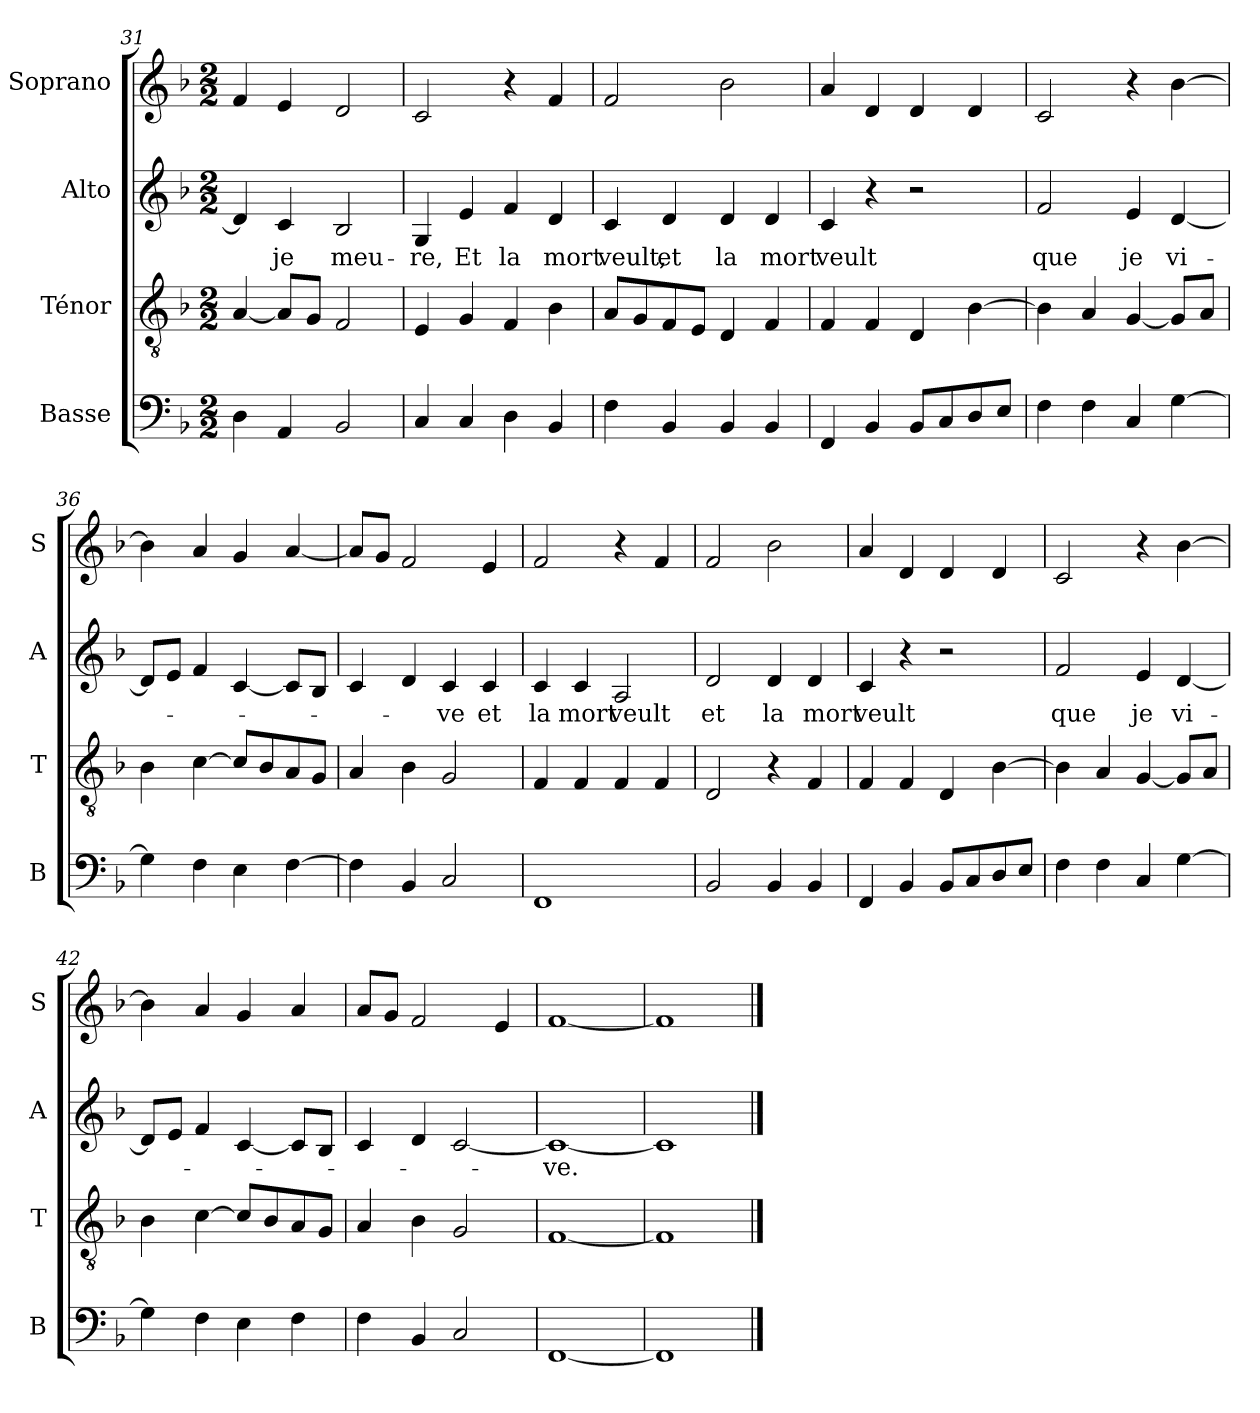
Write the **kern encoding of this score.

**kern	**kern	**kern	**text	**kern
*part4	*part3	*part2	*part2	*part1
*staff4	*staff3	*staff2	*staff2	*staff1
*I"Basse	*I"Ténor	*I"Alto	*	*I"Soprano
*I'B	*I'T	*I'A	*	*I'S
*clefF4	*clefGv2	*clefG2	*	*clefG2
*k[b-]	*k[b-]	*k[b-]	*	*k[b-]
*M2/2	*M2/2	*M2/2	*	*M2/2
=31	=31	=31	=31	=31
4D\	[4A/	4d/]	.	4f/
!	!	!	!LO:LY:b	!
4AA/	8A/L]	4c/	je	4e/
.	8G/J	.	.	.
!	!	!	!LO:LY:b	!
2BB-/	2F/	2B-/	meu-	2d/
!!LO:LB:g=z
=32	=32	=32	=32	=32
!	!	!	!LO:LY:b	!
4C/	4E/	4G/	-re,	2c/
!	!	!	!LO:LY:b	!
4C/	4G/	4e/	Et	.
!	!	!	!LO:LY:b	!
4D\	4F/	4f/	la	4r
!	!	!	!LO:LY:b	!
4BB-/	4B-\	4d/	mort	4f/
=33	=33	=33	=33	=33
!	!	!	!LO:LY:b	!
4F\	8A/L	4c/	veult,	2f/
.	8G/	.	.	.
!	!	!	!LO:LY:b	!
4BB-/	8F/	4d/	et	.
.	8E/J	.	.	.
!	!	!	!LO:LY:b	!
4BB-/	4D/	4d/	la	2b-\
!	!	!	!LO:LY:b	!
4BB-/	4F/	4d/	mort	.
=34	=34	=34	=34	=34
!	!	!	!LO:LY:b	!
4FF/	4F/	4c/	veult	4a/
4BB-/	4F/	4r	.	4d/
8BB-/L	4D/	2r	.	4d/
8C/	.	.	.	.
8D/	[4B-\	.	.	4d/
8E/J	.	.	.	.
=35	=35	=35	=35	=35
!	!	!	!LO:LY:b	!
4F\	4B-\]	2f/	que	2c/
4F\	4A/	.	.	.
!	!	!	!LO:LY:b	!
4C/	[4G/	4e/	je	4r
!	!	!	!LO:LY:b	!
[4G\	8G/L]	[4d/	vi-	[4b-\
.	8A/J	.	.	.
=36	=36	=36	=36	=36
4G\]	4B-\	8d/L]	.	4b-\]
.	.	8e/J	.	.
4F\	[4c\	4f/	.	4a/
4E\	8c/L]	[4c/	.	4g/
.	8B-/	.	.	.
[4F\	8A/	8c/L]	.	[4a/
.	8G/J	8B-/J	.	.
=37	=37	=37	=37	=37
4F\]	4A/	4c/	.	8a/L]
.	.	.	.	8g/J
4BB-/	4B-\	4d/	.	2f/
!	!	!	!LO:LY:b	!
2C/	2G/	4c/	-ve	.
!	!	!	!LO:LY:b	!
.	.	4c/	et	4e/
=38	=38	=38	=38	=38
!	!	!	!LO:LY:b	!
1FF	4F/	4c/	la	2f/
!	!	!	!LO:LY:b	!
.	4F/	4c/	mort	.
!	!	!	!LO:LY:b	!
.	4F/	2A/	veult	4r
.	4F/	.	.	4f/
!!LO:LB:g=z
=39	=39	=39	=39	=39
!	!	!	!LO:LY:b	!
2BB-/	2D/	2d/	et	2f/
!	!	!	!LO:LY:b	!
4BB-/	4r	4d/	la	2b-\
!	!	!	!LO:LY:b	!
4BB-/	4F/	4d/	mort	.
=40	=40	=40	=40	=40
!	!	!	!LO:LY:b	!
4FF/	4F/	4c/	veult	4a/
4BB-/	4F/	4r	.	4d/
8BB-/L	4D/	2r	.	4d/
8C/	.	.	.	.
8D/	[4B-\	.	.	4d/
8E/J	.	.	.	.
=41	=41	=41	=41	=41
!	!	!	!LO:LY:b	!
4F\	4B-\]	2f/	que	2c/
4F\	4A/	.	.	.
!	!	!	!LO:LY:b	!
4C/	[4G/	4e/	je	4r
!	!	!	!LO:LY:b	!
[4G\	8G/L]	[4d/	vi-	[4b-\
.	8A/J	.	.	.
=42	=42	=42	=42	=42
4G\]	4B-\	8d/L]	.	4b-\]
.	.	8e/J	.	.
4F\	[4c\	4f/	.	4a/
4E\	8c/L]	[4c/	.	4g/
.	8B-/	.	.	.
4F\	8A/	8c/L]	.	4a/
.	8G/J	8B-/J	.	.
=43	=43	=43	=43	=43
4F\	4A/	4c/	.	8a/L
.	.	.	.	8g/J
4BB-/	4B-\	4d/	.	2f/
2C/	2G/	[2c/	.	.
.	.	.	.	4e/
=44	=44	=44	=44	=44
!	!	!	!LO:LY:b	!
[1FF	[1F	1c_	-ve.	[1f
=45	=45	=45	=45	=45
1FF]	1F]	1c]	.	1f]
==	==	==	==	==
*-	*-	*-	*-	*-
